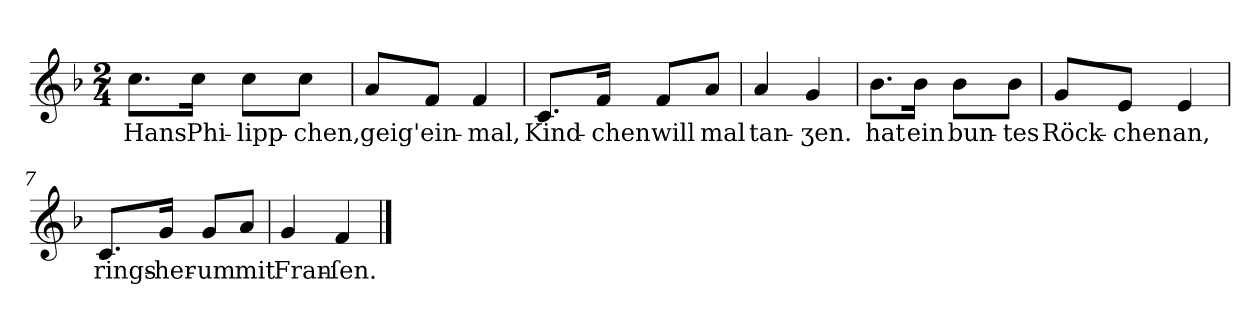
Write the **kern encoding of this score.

**kern	**text
*part1	*part1
*staff1	*staff1
*clefG2	*
*k[b-]	*
*F:	*
*M2/4	*
=1	=1
8.cc\L	Hans
16cc\Jk	Phi-
8cc\L	-lipp-
8cc\J	-chen,
=2	=2
8a/L	geig'
8f/J	ein-
4f	-mal,
=3	=3
8.c/L	Kind-
16f/Jk	-chen
8f/L	will
8a/J	mal
=4	=4
4a	tan-
4g	-ʒen.
=5	=5
8.b-\L	hat
16b-\Jk	ein
8b-\L	bun-
8b-\J	-tes
=6	=6
8g/L	Röck-
8e/J	-chen
4e	an,
=7	=7
8.c/L	rings-
16g/Jk	-her-
8g/L	-um
8a/J	mit
=8	=8
4g	Fran-
4f	-ſen.
==	==
*-	*-
